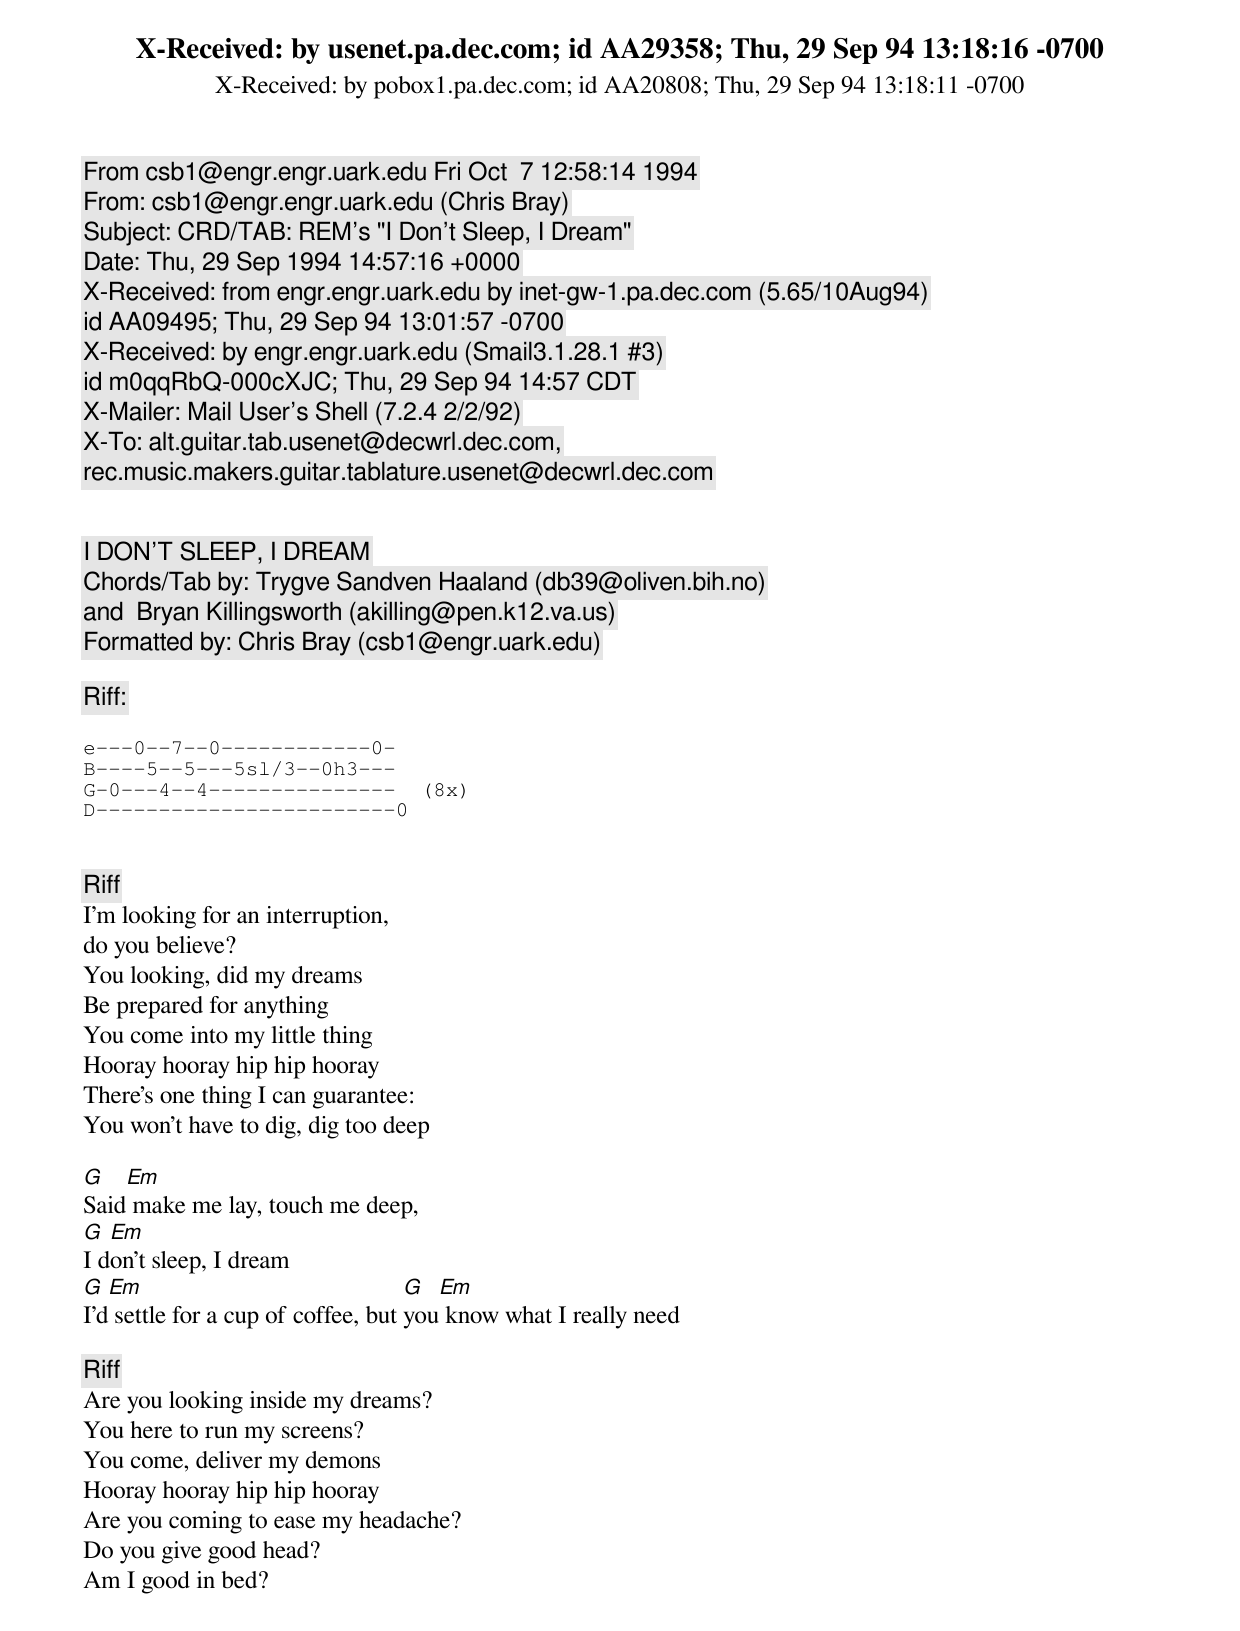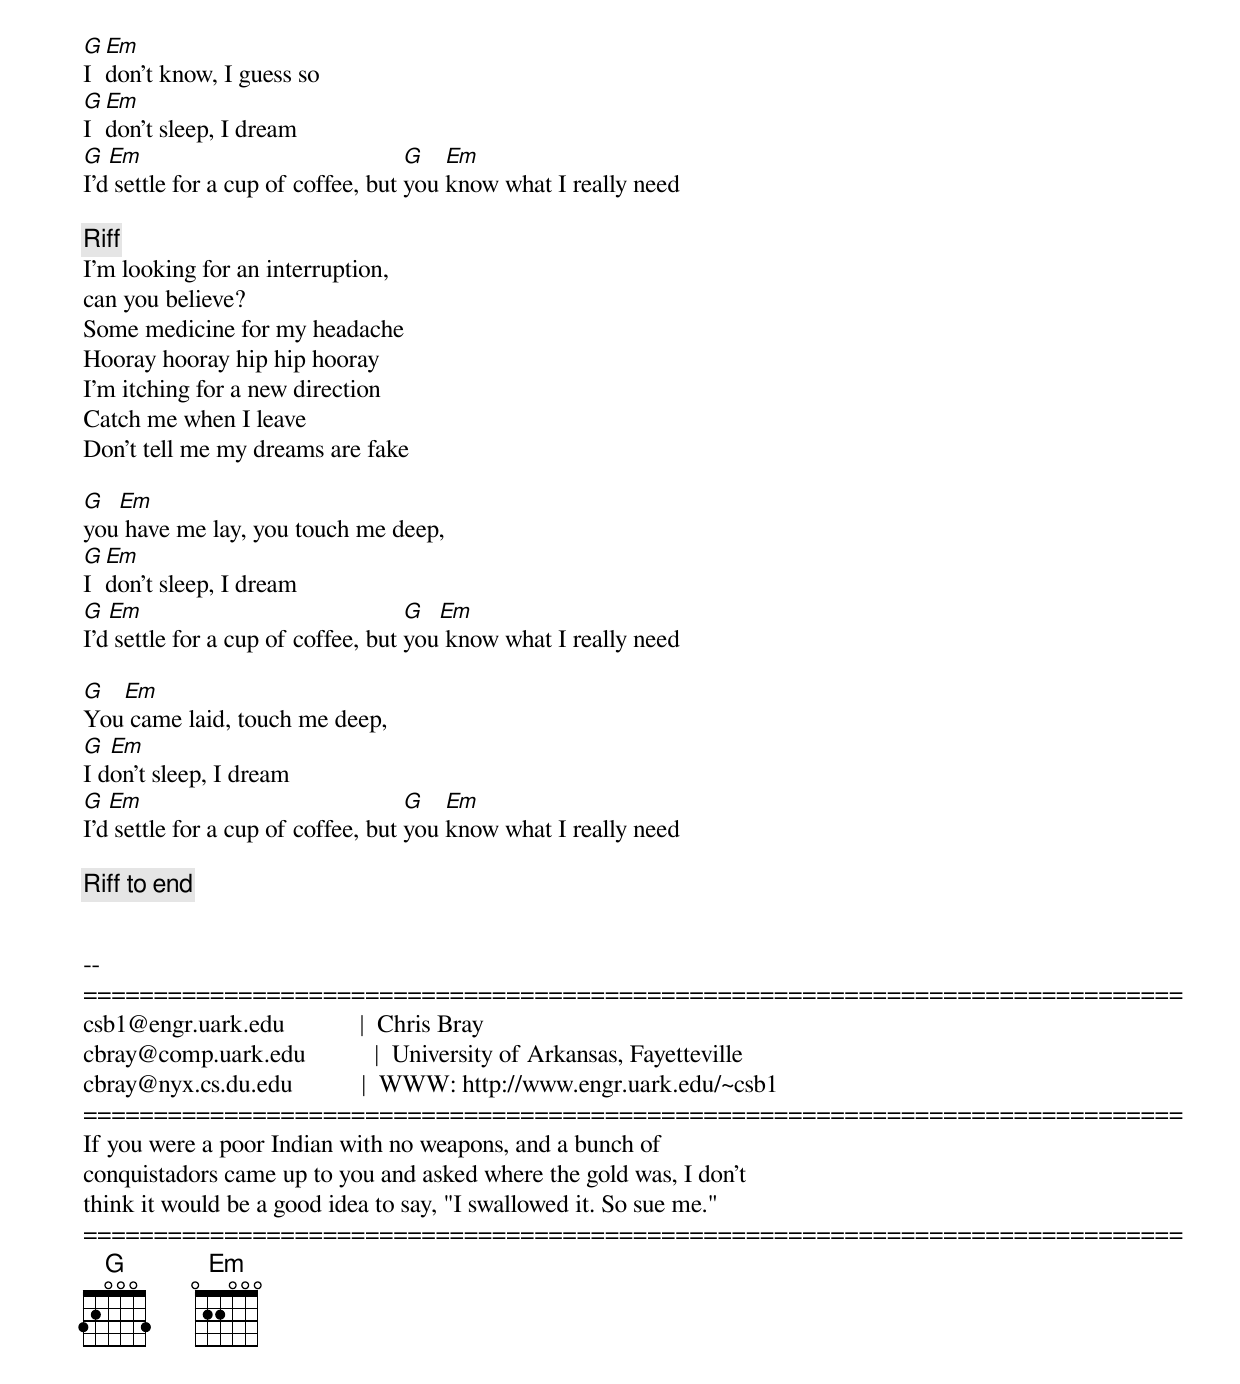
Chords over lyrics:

From csb1@engr.engr.uark.edu Fri Oct  7 12:58:14 1994
From: csb1@engr.engr.uark.edu (Chris Bray)
Subject: CRD/TAB: REM's "I Don't Sleep, I Dream"
Date: Thu, 29 Sep 1994 14:57:16 +0000
X-Received: by usenet.pa.dec.com; id AA29358; Thu, 29 Sep 94 13:18:16 -0700
X-Received: by pobox1.pa.dec.com; id AA20808; Thu, 29 Sep 94 13:18:11 -0700
X-Received: from engr.engr.uark.edu by inet-gw-1.pa.dec.com (5.65/10Aug94)
	id AA09495; Thu, 29 Sep 94 13:01:57 -0700
X-Received: by engr.engr.uark.edu (Smail3.1.28.1 #3)
	id m0qqRbQ-000cXJC; Thu, 29 Sep 94 14:57 CDT
X-Mailer: Mail User's Shell (7.2.4 2/2/92)
X-To: alt.guitar.tab.usenet@decwrl.dec.com,
        rec.music.makers.guitar.tablature.usenet@decwrl.dec.com


I DON'T SLEEP, I DREAM
Chords/Tab by: Trygve Sandven Haaland (db39@oliven.bih.no)
          and  Bryan Killingsworth (akilling@pen.k12.va.us)
Formatted by: Chris Bray (csb1@engr.uark.edu)

[Riff]:

e---0--7--0------------0-
B----5--5---5sl/3--0h3---
G-0---4--4---------------  (8x)
D------------------------0


[Riff]
I'm looking for an interruption,
do you believe?
You looking, did my dreams
Be prepared for anything
You come into my little thing
Hooray hooray hip hip hooray
There's one thing I can guarantee:
You won't have to dig, dig too deep

G   Em
Said make me lay, touch me deep,
G  Em
I don't sleep, I dream
G  Em                               G  Em
I'd settle for a cup of coffee, but you know what I really need

[Riff]
Are you looking inside my dreams?
You here to run my screens?
You come, deliver my demons
Hooray hooray hip hip hooray
Are you coming to ease my headache?
Do you give good head?
Am I good in bed?

G Em
I don't know, I guess so
G Em
I don't sleep, I dream
G  Em                               G   Em
I'd settle for a cup of coffee, but you know what I really need

[Riff]
I'm looking for an interruption,
can you believe?
Some medicine for my headache
Hooray hooray hip hip hooray
I'm itching for a new direction
Catch me when I leave
Don't tell me my dreams are fake

G  Em
you have me lay, you touch me deep,
G Em
I don't sleep, I dream
G  Em                               G  Em
I'd settle for a cup of coffee, but you know what I really need

G  Em
You came laid, touch me deep,
G  Em
I don't sleep, I dream
G  Em                               G   Em
I'd settle for a cup of coffee, but you know what I really need

[Riff to end]


--
==============================================================================
csb1@engr.uark.edu            |  Chris Bray
cbray@comp.uark.edu           |  University of Arkansas, Fayetteville
cbray@nyx.cs.du.edu           |  WWW: http://www.engr.uark.edu/~csb1
==============================================================================
If you were a poor Indian with no weapons, and a bunch of
conquistadors came up to you and asked where the gold was, I don't
think it would be a good idea to say, "I swallowed it. So sue me."
==============================================================================
